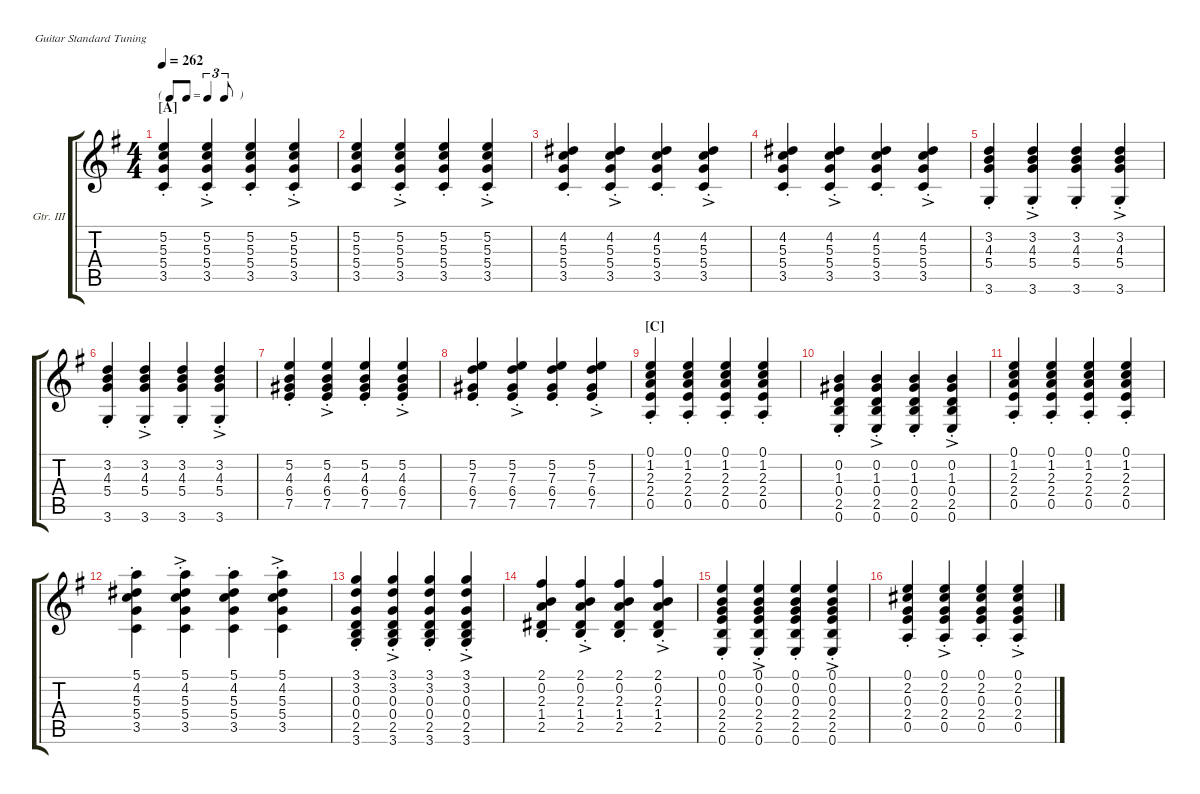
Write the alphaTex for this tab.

\hideDynamics
\bracketExtendMode groupsimilarinstruments
\firstSystemTrackNameOrientation horizontal
\otherSystemsTrackNameOrientation horizontal
\track ("Guitar III" "Gtr. III") {instrument acousticguitarsteel}
\staff {score tabs}
\tuning (E4 B3 G3 D3 A2 E2)
\ts (4 4)
\tf triplet8th
\section ("A" "")
\tempo 262
\clef g2
\ks g
(3.5{st} 5.4{st} 5.3{st} 5.2{st}).4{dy mp} (3.5{ac st} 5.4{ac st} 5.3{ac st} 5.2{ac st}).4 (3.5{st} 5.4{st} 5.3{st} 5.2{st}).4 (3.5{ac st} 5.4{ac st} 5.3{ac st} 5.2{ac st}).4 |
(3.5 5.4 5.3 5.2).4 (3.5{ac st} 5.4{ac st} 5.3{ac st} 5.2{ac st}).4 (3.5{st} 5.4{st} 5.3{st} 5.2{st}).4 (3.5{ac st} 5.4{ac st} 5.3{ac st} 5.2{ac st}).4 |
(3.5{st} 5.4{st} 5.3{st} 4.2{st}).4 (3.5{ac st} 5.4{ac st} 5.3{ac st} 4.2{ac st}).4 (3.5{st} 5.4{st} 5.3{st} 4.2{st}).4 (3.5{ac st} 5.4{ac st} 5.3{ac st} 4.2{ac st}).4 |
(3.5{st} 5.4{st} 5.3{st} 4.2{st}).4 (3.5{ac st} 5.4{ac st} 5.3{ac st} 4.2{ac st}).4 (3.5{st} 5.4{st} 5.3{st} 4.2{st}).4 (3.5{ac st} 5.4{ac st} 5.3{ac st} 4.2{ac st}).4 |
(3.2{st} 4.3{st} 5.4{st} 3.6{st}).4 (3.2{ac st} 4.3{ac st} 5.4{ac st} 3.6{ac st}).4 (3.2{st} 4.3{st} 5.4{st} 3.6{st}).4 (3.2{ac st} 4.3{ac st} 5.4{ac st} 3.6{ac st}).4 |
(3.2{st} 4.3{st} 5.4{st} 3.6{st}).4 (3.2{ac st} 4.3{ac st} 5.4{ac st} 3.6{ac st}).4 (3.2{st} 4.3{st} 5.4{st} 3.6{st}).4 (3.2{ac st} 4.3{ac st} 5.4{ac st} 3.6{ac st}).4 |
(7.5{st} 6.4{st} 4.3{st} 5.2{st}).4 (7.5{ac st} 6.4{ac st} 4.3{ac st} 5.2{ac st}).4 (7.5{st} 6.4{st} 4.3{st} 5.2{st}).4 (7.5{ac st} 6.4{ac st} 4.3{ac st} 5.2{ac st}).4 |
(7.5{st} 6.4{st} 7.3{st} 5.2{st}).4 (7.5{ac st} 6.4{ac st} 7.3{ac st} 5.2{ac st}).4 (7.5{st} 6.4{st} 7.3{st} 5.2{st}).4 (7.5{ac st} 6.4{ac st} 7.3{ac st} 5.2{ac st}).4 |
\section ("C" "")
(0.5{st} 2.4{st} 2.3{st} 1.2{st} 0.1{st}).4 (0.5{st} 2.4{st} 2.3{st} 1.2{st} 0.1{st}).4 (0.5{st} 2.4{st} 2.3{st} 1.2{st} 0.1{st}).4 (0.5{st} 2.4{st} 2.3{st} 1.2{st} 0.1{st}).4 |
(0.6{st} 2.5{st} 0.4{st} 1.3{st} 0.2{st}).4 (0.6{ac st} 2.5{ac st} 0.4{ac st} 1.3{ac st} 0.2{ac st}).4 (0.6{st} 2.5{st} 0.4{st} 1.3{st} 0.2{st}).4 (0.6{ac st} 2.5{ac st} 0.4{ac st} 1.3{ac st} 0.2{ac st}).4 |
(0.5{st} 2.4{st} 2.3{st} 1.2{st} 0.1{st}).4 (0.5{st} 2.4{st} 2.3{st} 1.2{st} 0.1{st}).4 (0.5{st} 2.4{st} 2.3{st} 1.2{st} 0.1{st}).4 (0.5{st} 2.4{st} 2.3{st} 1.2{st} 0.1{st}).4 |
(3.5{st} 5.4{st} 5.3{st} 4.2{st} 5.1{st}).4 (3.5{ac st} 5.4{ac st} 5.3{ac st} 4.2{ac st} 5.1{ac st}).4 (3.5{st} 5.4{st} 5.3{st} 4.2{st} 5.1{st}).4 (3.5{ac st} 5.4{ac st} 5.3{ac st} 4.2{ac st} 5.1{ac st}).4 |
(3.2{st} 0.3{st} 0.4{st} 3.6{st} 2.5{st} 3.1{st}).4 (3.2{ac st} 0.3{ac st} 0.4{ac st} 3.6{ac st} 3.1{ac st} 2.5{ac st}).4 (3.2{st} 0.3{st} 0.4{st} 3.6{st} 2.5{st} 3.1{st}).4 (3.2{ac st} 0.3{ac st} 0.4{ac st} 3.6{ac st} 2.5{ac st} 3.1{ac st}).4 |
(2.5{st} 1.4{st} 2.3{st} 0.2{st} 2.1{st}).4 (2.5{ac st} 1.4{ac st} 2.3{ac st} 0.2{ac st} 2.1{ac st}).4 (2.5{st} 1.4{st} 2.3{st} 0.2{st} 2.1{st}).4 (2.5{ac st} 1.4{ac st} 2.3{ac st} 0.2{ac st} 2.1{ac st}).4 |
(0.6{st} 2.4{st} 0.3{st} 0.2{st} 0.1{st} 2.5{st}).4 (0.6{ac st} 2.4{ac st} 0.3{ac st} 0.2{ac st} 0.1{ac st} 2.5{st}).4 (0.6{st} 2.4{st} 0.3{st} 0.2{st} 0.1{st} 2.5{st}).4 (0.6{ac st} 2.4{ac st} 0.3{ac st} 0.2{ac st} 0.1{ac st} 2.5{st}).4 |
(0.5{st} 2.4{st} 0.3{st} 2.2{st} 0.1{st}).4 (0.5{ac st} 2.4{ac st} 0.3{ac st} 2.2{ac st} 0.1{ac st}).4 (0.5{st} 2.4{st} 0.3{st} 2.2{st} 0.1{st}).4 (0.5{ac st} 2.4{ac st} 0.3{ac st} 2.2{ac st} 0.1{ac st}).4
